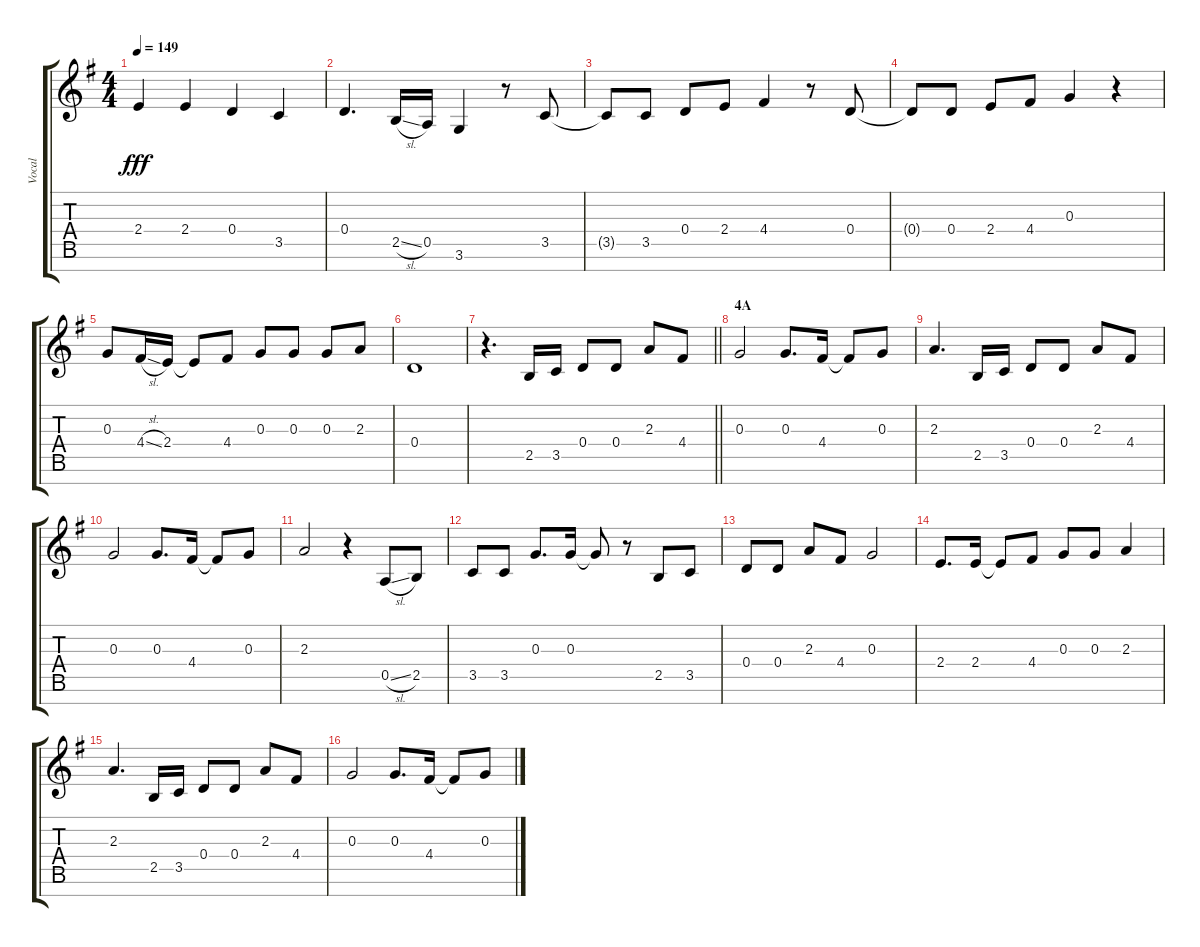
\track ("Vocal" "Vocal") {instrument voiceoohs}
\staff {score tabs}
\tuning (E5 B4 G4 D4 A3 E3 B2) {hide}
\ts (4 4)
\tempo 149
\clef g2
\ks g
2.4.4{dy fff} 2.4.4 0.4.4 3.5.4 |
0.4.4{d} 2.5{sl}.16 0.5.16 3.6.4 r.8 3.5.8 |
3.5{t}.8 3.5.8 0.4.8 2.4.8 4.4.4 r.8 0.4.8 |
0.4{t}.8 0.4.8 2.4.8 4.4.8 0.3.4 r.4 |
0.3.8 4.4{sl}.16 2.4.16 2.4{t}.8 4.4.8 0.3.8 0.3.8 0.3.8 2.3.8 |
0.4.1 |
\barLineRight lightlight
r.4{d} 2.5.16 3.5.16 0.4.8 0.4.8 2.3.8 4.4.8 |
\section ("" "4A")
0.3.2 0.3.8{d} 4.4.16 4.4{t}.8 0.3.8 |
2.3.4{d} 2.5.16 3.5.16 0.4.8 0.4.8 2.3.8 4.4.8 |
0.3.2 0.3.8{d} 4.4.16 4.4{t}.8 0.3.8 |
2.3.2 r.4 0.5{sl}.8 2.5.8 |
3.5.8 3.5.8 0.3.8{d} 0.3.16 0.3{t}.8 r.8 2.5.8 3.5.8 |
0.4.8 0.4.8 2.3.8 4.4.8 0.3.2 |
2.4.8{d} 2.4.16 2.4{t}.8 4.4.8 0.3.8 0.3.8 2.3.4 |
2.3.4{d} 2.5.16 3.5.16 0.4.8 0.4.8 2.3.8 4.4.8 |
0.3.2 0.3.8{d} 4.4.16 4.4{t}.8 0.3.8
